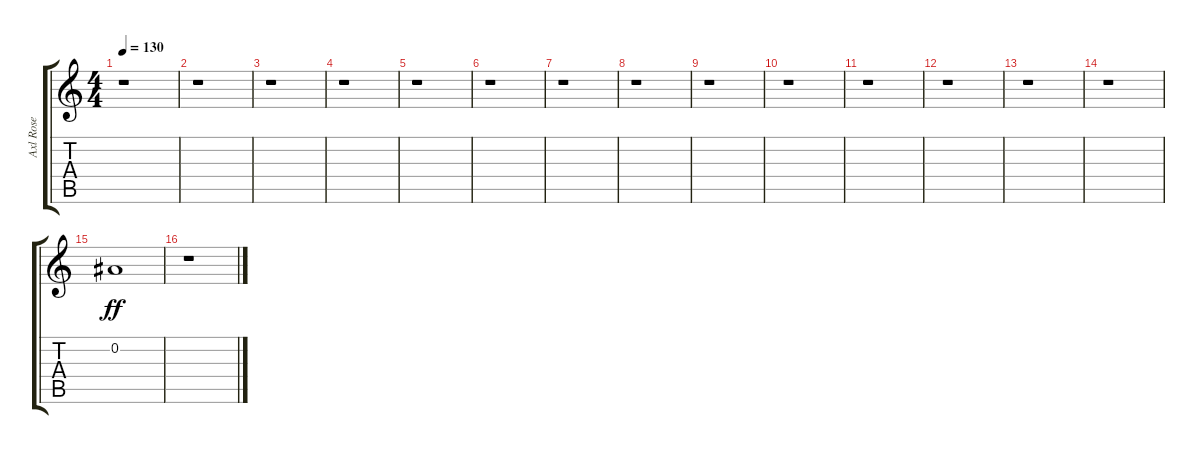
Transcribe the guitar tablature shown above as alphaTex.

\track ("Axl Rose" "Axl Rose") {instrument overdrivenguitar}
\staff {score tabs}
\tuning (Eb4 Bb3 Gb3 Db3 Ab2 Eb2) {hide}
\ts (4 4)
\tempo 130
\clef g2
\ks c
r.1{dy f} |
r.1 |
r.1 |
r.1 |
r.1 |
r.1 |
r.1 |
r.1 |
r.1 |
r.1 |
r.1 |
r.1 |
r.1 |
r.1 |
0.2.1{dy ff} |
r.1
